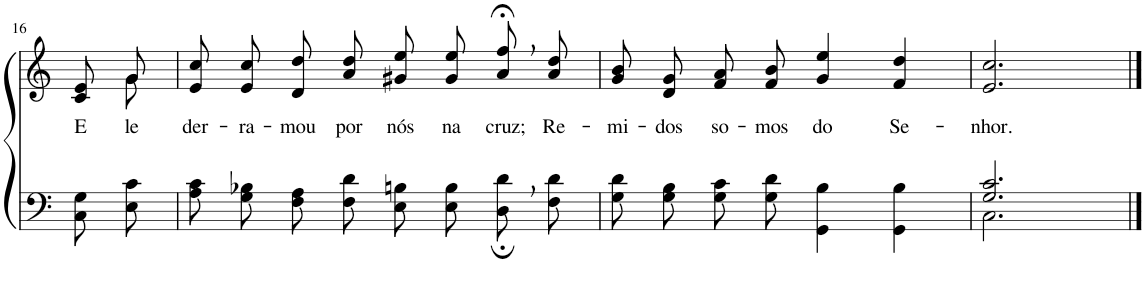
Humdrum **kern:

**kern	**kern	**text
*part2	*part1	*part1
*staff2	*staff1	*staff1
*I"Parte III e IV	*I"Parte I e II	*
!!LO:PB:g=z
*clefF4	*clefG2	*
*Trd1c2	*Trd1c2	*
*k[]	*k[]	*
*M4/4	*M4/4	*
=16	=16	=16
*	*^	*
!	!	!	!LO:LY:b
8C\ 8G\L	8ryy	8c/ 8e/L	E-
!	!	!	!LO:LY:b
8E\ 8c\J	8g\	8g/J	-le
=17	=17	=17	=17
!	!	!	!LO:LY:b
*	*v	*v	*
8A\ 8c\L	8e/ 8cc/L	der-
!	!	!LO:LY:b
8G\ 8B-X\J	8e/ 8cc/J	-ra-
!	!	!LO:LY:b
8F\ 8A\L	8d/ 8dd/L	-mou
!	!	!LO:LY:b
8F\ 8d\J	8a/ 8dd/J	por
!	!	!LO:LY:b
8E\ 8Bn\L	8g#X\ 8ee\L	nós
!	!	!LO:LY:b
8E\ 8B\J	8g#\ 8ee\J	na
!	!	!LO:LY:b
8D;,\ 8d;,\L	8a;<,\ 8ff;<,\L	cruz;
!	!	!LO:LY:b
8F\ 8d\J	8a\ 8dd\J	Re-
=18	=18	=18
!	!	!LO:LY:b
8G\ 8d\L	8g/ 8b/L	-mi-
!	!	!LO:LY:b
8G\ 8B\J	8d/ 8g/J	-dos
!	!	!LO:LY:b
8G\ 8c\L	8f/ 8a/L	so-
!	!	!LO:LY:b
8G\ 8d\J	8f/ 8b/J	-mos
!	!	!LO:LY:b
4GG\ 4B\	4g/ 4ee/	do
!	!	!LO:LY:b
4GG\ 4B\	4f/ 4dd/	Se-
=19	=19	=19
*^	*	*
!	!	!	!LO:LY:b
2.G/ 2.c/	2.C\	2.e/ 2.cc/	-nhor.
*v	*v	*	*
==	==	==
*-	*-	*-
